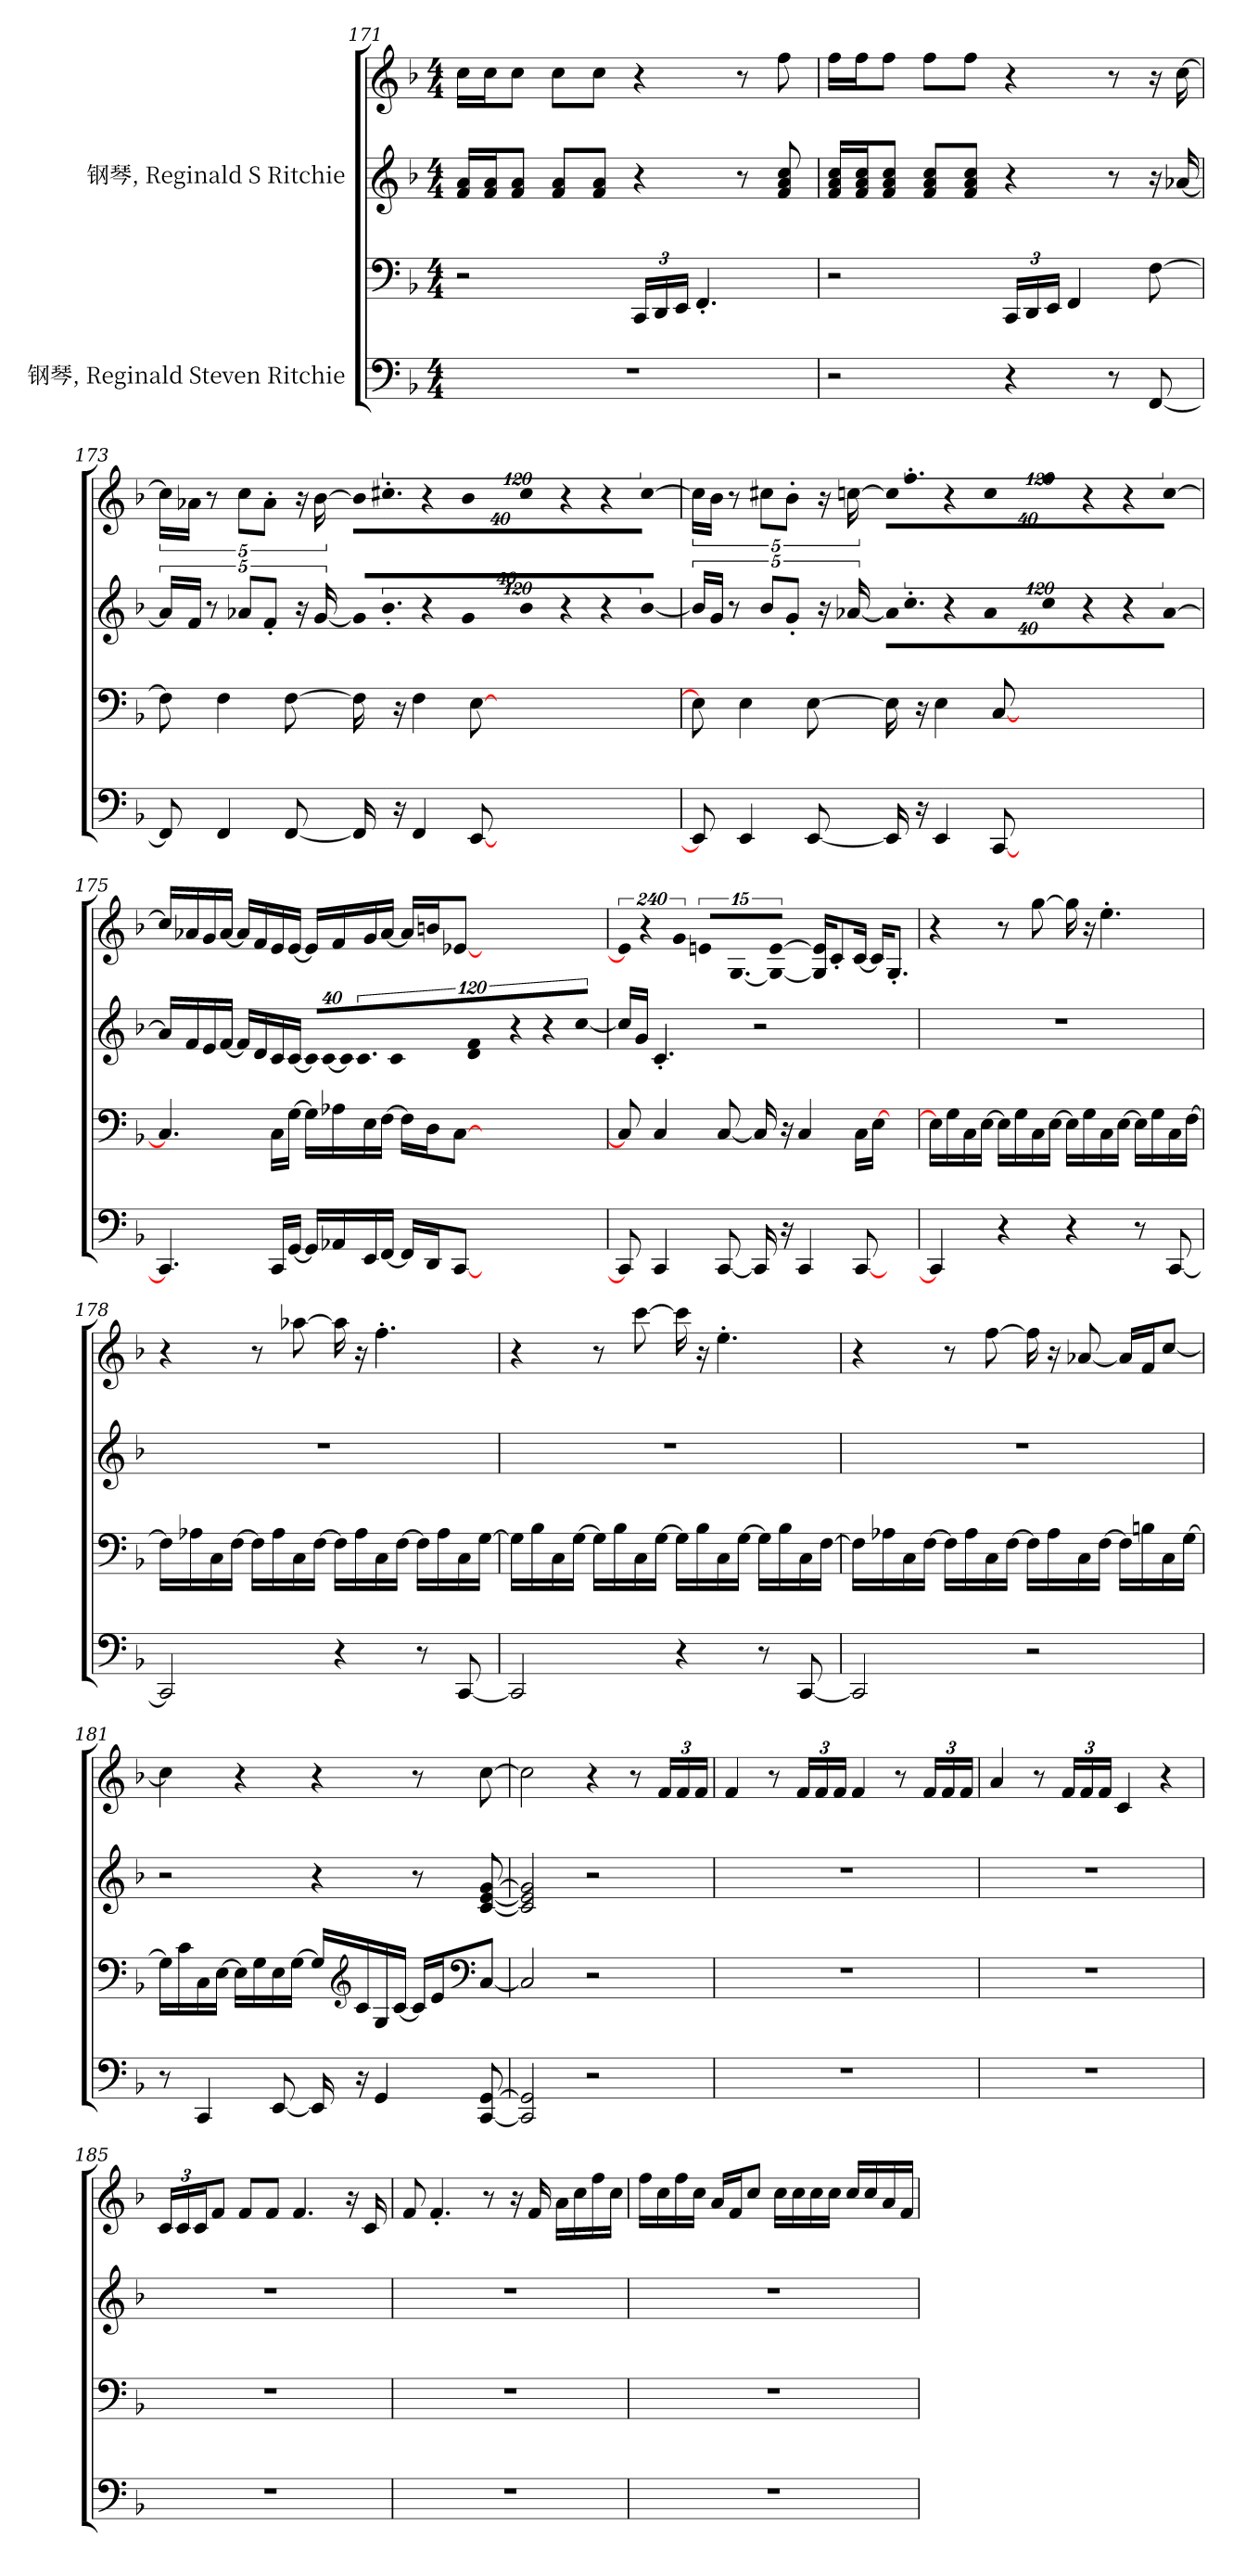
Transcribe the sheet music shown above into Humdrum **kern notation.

**kern	**kern	**kern	**kern
*part2	*part2	*part1	*part1
*staff4	*staff3	*staff2	*staff1
*I"钢琴, Reginald Steven Ritchie	*	*I"钢琴, Reginald S Ritchie	*
!!LO:PB:g=z
*clefF4	*clefF4	*clefG2	*clefG2
*k[b-]	*k[b-]	*k[b-]	*k[b-]
*M4/4	*M4/4	*M4/4	*M4/4
=171	=171	=171	=171
1r	2r	16f/ 16a/LL	16cc\LL
.	.	16f/ 16a/J	16cc\J
.	.	8f/ 8a/J	8cc\J
.	.	8f/ 8a/L	8cc\L
.	.	8f/ 8a/J	8cc\J
*	*Xbrackettup	*	*
.	24CC/LL	4r	4r
.	24DD/	.	.
.	24EE/JJ	.	.
.	4.FF'/	.	.
.	.	8r	8r
.	.	8f/ 8a/ 8cc/	8ff\
=172	=172	=172	=172
2r	2r	16f/ 16a/ 16cc/LL	16ff\LL
.	.	16f/ 16a/ 16cc/J	16ff\J
.	.	8f/ 8a/ 8cc/J	8ff\J
.	.	8f/ 8a/ 8cc/L	8ff\L
.	.	8f/ 8a/ 8cc/J	8ff\J
4r	24CC/LL	4r	4r
.	24DD/	.	.
.	24EE/JJ	.	.
.	4FF/	.	.
8r	.	8r	8r
*	*	*	*MM85
[8FF/	[8F\	16r	16r
.	.	[16a-X/	[16cc\
=173	=173	=173	=173
8FF/]	8F\]	20a-/LL]	20cc\LL]
.	.	20f/JJ	20a-X\JJ
.	.	10r	10r
4FF/	4F\	.	.
.	.	10a-X/L	10cc\L
.	.	10f'/J	10a-'\J
[8FF/	[8F\	.	.
.	.	20r	20r
.	.	[20g/	[20b-\
!	!	!LO:N:vis=32	!LO:N:vis=32
16FF/]	16F\]	640%23g/KLL]	640%23b-\KLL]
!	!	!LO:N:vis=16.	!LO:N:vis=16.
.	.	960%103b-'/JJ	960%103cc#X'\JJ
16r	16r	.	.
4FF/	4F\	.	.
!	!	!LO:N:vis=16	!LO:N:vis=16
.	.	1920%137r	1920%137r
!	!	!LO:N:vis=16	!LO:N:vis=16
.	.	1920%137g/	1920%137b-\
!	!	!LO:N:vis=16	!LO:N:vis=16
.	.	1920%137b-\	1920%137cc#\
!	!	!LO:N:vis=16	!LO:N:vis=16
.	.	1920%137r	1920%137r
[8EE/	[8E\	.	.
!	!	!LO:N:vis=32	!LO:N:vis=32
.	.	640%23r	640%23r
!	!	!LO:N:vis=32	!LO:N:vis=32
.	.	[640%23b-\	[640%23cc#\
1920ryy	1920ryy	.	.
!!LO:LB:g=z
=174	=174	=174	=174
8EE/]	8E\]	20b-/LL]	20cc#\LL]
.	.	20g/JJ	20b-\JJ
.	.	10r	10r
4EE/	4E\	.	.
.	.	10b-/L	10cc#X\L
.	.	10g'/J	10b-'\J
[8EE/	[8E\	.	.
.	.	20r	20r
.	.	[20a-X/	[20ccn\
!	!	!LO:N:vis=32	!LO:N:vis=32
16EE/]	16E\]	640%23a-\KLL]	640%23cc\KLL]
!	!	!LO:N:vis=16.	!LO:N:vis=16.
.	.	960%103cc'\JJ	960%103ff'\JJ
16r	16r	.	.
4EE/	4E\	.	.
!	!	!LO:N:vis=16	!LO:N:vis=16
.	.	1920%137r	1920%137r
!	!	!LO:N:vis=16	!LO:N:vis=16
.	.	1920%137a-/	1920%137cc\
!	!	!LO:N:vis=16	!LO:N:vis=16
.	.	1920%137cc\	1920%137ff\
!	!	!LO:N:vis=16	!LO:N:vis=16
.	.	1920%137r	1920%137r
[8CC/	[8C/	.	.
!	!	!LO:N:vis=32	!LO:N:vis=32
.	.	640%23r	640%23r
!	!	!LO:N:vis=32	!LO:N:vis=32
.	.	[640%23a-/	[640%23cc\
1920ryy	1920ryy	.	.
=175	=175	=175	=175
4.CC/]	4.C/]	16a-/LL]	16cc/LL]
.	.	16f/	16a-X/
.	.	16e/	16g/
.	.	[16f/JJ	[16a-/JJ
.	.	16f/LL]	16a-/LL]
.	.	16d/	16f/
16CC/LL	16C\LL	16c/	16e/
[16GG/JJ	[16G\JJ	[16c/JJ	[16e/JJ
!	!	!LO:N:vis=32	!
16GG/LL]	16G\LL]	640%23c/LLL]	16e/LL]
!	!	!LO:N:vis=32	!
.	.	[640%23c/	.
16AA-X/	16A-X\	.	16f/
!	!	!LO:N:vis=32	!
.	.	640%23c/J]	.
!	!	!LO:N:vis=16.	!
.	.	960%103c/	.
16EE/	16E\	.	16g/
[16FF/JJ	[16F\JJ	.	[16a-/JJ
!	!	!LO:N:vis=16	!
.	.	1920%137c/	.
16FF/LL]	16F\LL]	.	16a-/LL]
!	!	!LO:N:vis=16	!
.	.	1920%137d/ 1920%137f/JJ	.
16DD/J	16D\J	.	16bn/J
!	!	!LO:N:vis=16	!
.	.	1920%137r	.
[8CC/J	[8C\J	.	[8e-X/J
!	!	!LO:N:vis=32	!
.	.	640%23r	.
!	!	!LO:N:vis=32	!
.	.	[640%23cc\	.
960ryy	960ryy	.	960ryy
!!LO:LB:g=z
=176	=176	=176	=176
!	!	!	!LO:N:vis=16
8CC/]	8C/]	16cc/LL]	1920%137e-/]
.	.	16g/JJ	.
!	!	!	!LO:N:vis=8
.	.	.	960%137r
4CC/	4C/	4.c'/	.
!	!	!	!LO:N:vis=16
.	.	.	1920%137g/
.	.	.	1920ryy
!	!	!	!LO:N:vis=16
.	.	.	1920%137en/LL
!	!	!	!LO:N:vis=16.
.	.	.	[960%103G/
[8CC/	[8C/	.	.
!	!	!	!LO:N:vis=32
.	.	.	640%23G/_ [640%23e/JJk
16CC/]	16C/]	2r	.
.	.	.	16G/] 16e/]KL
16r	16r	.	.
.	.	.	8c'/
4CC/	4C/	.	.
.	.	.	[16c/Jk
.	.	.	16c/KL]
.	.	.	8.G'/J
[8CC/	16C\LL	.	.
.	[16E\JJ	.	.
1920ryy	1920ryy	1920ryy	.
=177	=177	=177	=177
4CC/]	16E\LL]	1r	4r
.	16G\	.	.
.	16C\	.	.
.	[16E\JJ	.	.
4r	16E\LL]	.	8r
.	16G\	.	.
.	16C\	.	[8gg\
.	[16E\JJ	.	.
4r	16E\LL]	.	16gg\]
.	16G\	.	16r
.	16C\	.	4.ee'\
.	[16E\JJ	.	.
8r	16E\LL]	.	.
.	16G\	.	.
[8CC/	16C\	.	.
.	[16F\JJ	.	.
!!LO:PB:g=z
=178	=178	=178	=178
2CC/]	16F\LL]	1r	4r
.	16A-X\	.	.
.	16C\	.	.
.	[16F\JJ	.	.
.	16F\LL]	.	8r
.	16A-\	.	.
.	16C\	.	[8aa-X\
.	[16F\JJ	.	.
4r	16F\LL]	.	16aa-\]
.	16A-\	.	16r
.	16C\	.	4.ff'\
.	[16F\JJ	.	.
8r	16F\LL]	.	.
.	16A-\	.	.
[8CC/	16C\	.	.
.	[16G\JJ	.	.
=179	=179	=179	=179
2CC/]	16G\LL]	1r	4r
.	16B-\	.	.
.	16C\	.	.
.	[16G\JJ	.	.
.	16G\LL]	.	8r
.	16B-\	.	.
.	16C\	.	[8ccc\
.	[16G\JJ	.	.
4r	16G\LL]	.	16ccc\]
.	16B-\	.	16r
.	16C\	.	4.ee'\
.	[16G\JJ	.	.
8r	16G\LL]	.	.
.	16B-\	.	.
[8CC/	16C\	.	.
.	[16F\JJ	.	.
!!LO:LB:g=z
=180	=180	=180	=180
2CC/]	16F\LL]	1r	4r
.	16A-X\	.	.
.	16C\	.	.
.	[16F\JJ	.	.
.	16F\LL]	.	8r
.	16A-\	.	.
.	16C\	.	[8ff\
.	[16F\JJ	.	.
2r	16F\LL]	.	16ff\]
.	16A-\	.	16r
.	16C\	.	[8a-X/
.	[16F\JJ	.	.
.	16F\LL]	.	16a-/LL]
.	16Bn\	.	16f/J
.	16C\	.	[8cc/J
.	[16G\JJ	.	.
=181	=181	=181	=181
8r	16G\LL]	2r	4cc\]
.	16c\	.	.
4CC/	16C\	.	.
.	[16E\JJ	.	.
.	16E\LL]	.	4r
.	16G\	.	.
[8EE/	16E\	.	.
.	[16G\JJ	.	.
16EE/]	16G/LL]	4r	4r
*	*clefG2	*	*
16r	16c/	.	.
4GG/	16G/	.	.
.	[16c/JJ	.	.
.	16c/LL]	8r	8r
.	16e/J	.	.
*	*clefF4	*	*
[8CC/ [8GG/	[8C/J	[8c/ [8e/ [8g/	[8cc\
!!LO:LB:g=z
=182	=182	=182	=182
2CC/] 2GG/]	2C/]	2c/] 2e/] 2g/]	2cc\]
2r	2r	2r	4r
.	.	.	8r
*	*	*	*Xbrackettup
.	.	.	24f/LL
.	.	.	24f/
.	.	.	24f/JJ
=183	=183	=183	=183
1r	1r	1r	4f/
.	.	.	8r
.	.	.	24f/LL
.	.	.	24f/
.	.	.	24f/JJ
.	.	.	4f/
.	.	.	8r
.	.	.	24f/LL
.	.	.	24f/
.	.	.	24f/JJ
=184	=184	=184	=184
1r	1r	1r	4a/
.	.	.	8r
.	.	.	24f/LL
.	.	.	24f/
.	.	.	24f/JJ
.	.	.	4c/
.	.	.	4r
=185	=185	=185	=185
1r	1r	1r	24c/LL
.	.	.	24c/
.	.	.	24c/J
.	.	.	8f/J
.	.	.	8f/L
.	.	.	8f/J
.	.	.	4.f/
.	.	.	16r
.	.	.	16c/
!!LO:PB:g=z
=186	=186	=186	=186
1r	1r	1r	8f/
.	.	.	4.f'/
.	.	.	8r
.	.	.	16r
.	.	.	16f/
.	.	.	16a\LL
.	.	.	16cc\
.	.	.	16ff\
.	.	.	16cc\JJ
=187	=187	=187	=187
1r	1r	1r	16ff\LL
.	.	.	16cc\
.	.	.	16ff\
.	.	.	16cc\JJ
.	.	.	16a/LL
.	.	.	16f/J
.	.	.	8cc/J
.	.	.	16cc\LL
.	.	.	16cc\
.	.	.	16cc\
.	.	.	16cc\JJ
.	.	.	16cc/LL
.	.	.	16cc/
.	.	.	16a/
.	.	.	16f/JJ
=	=	=	=
*-	*-	*-	*-
